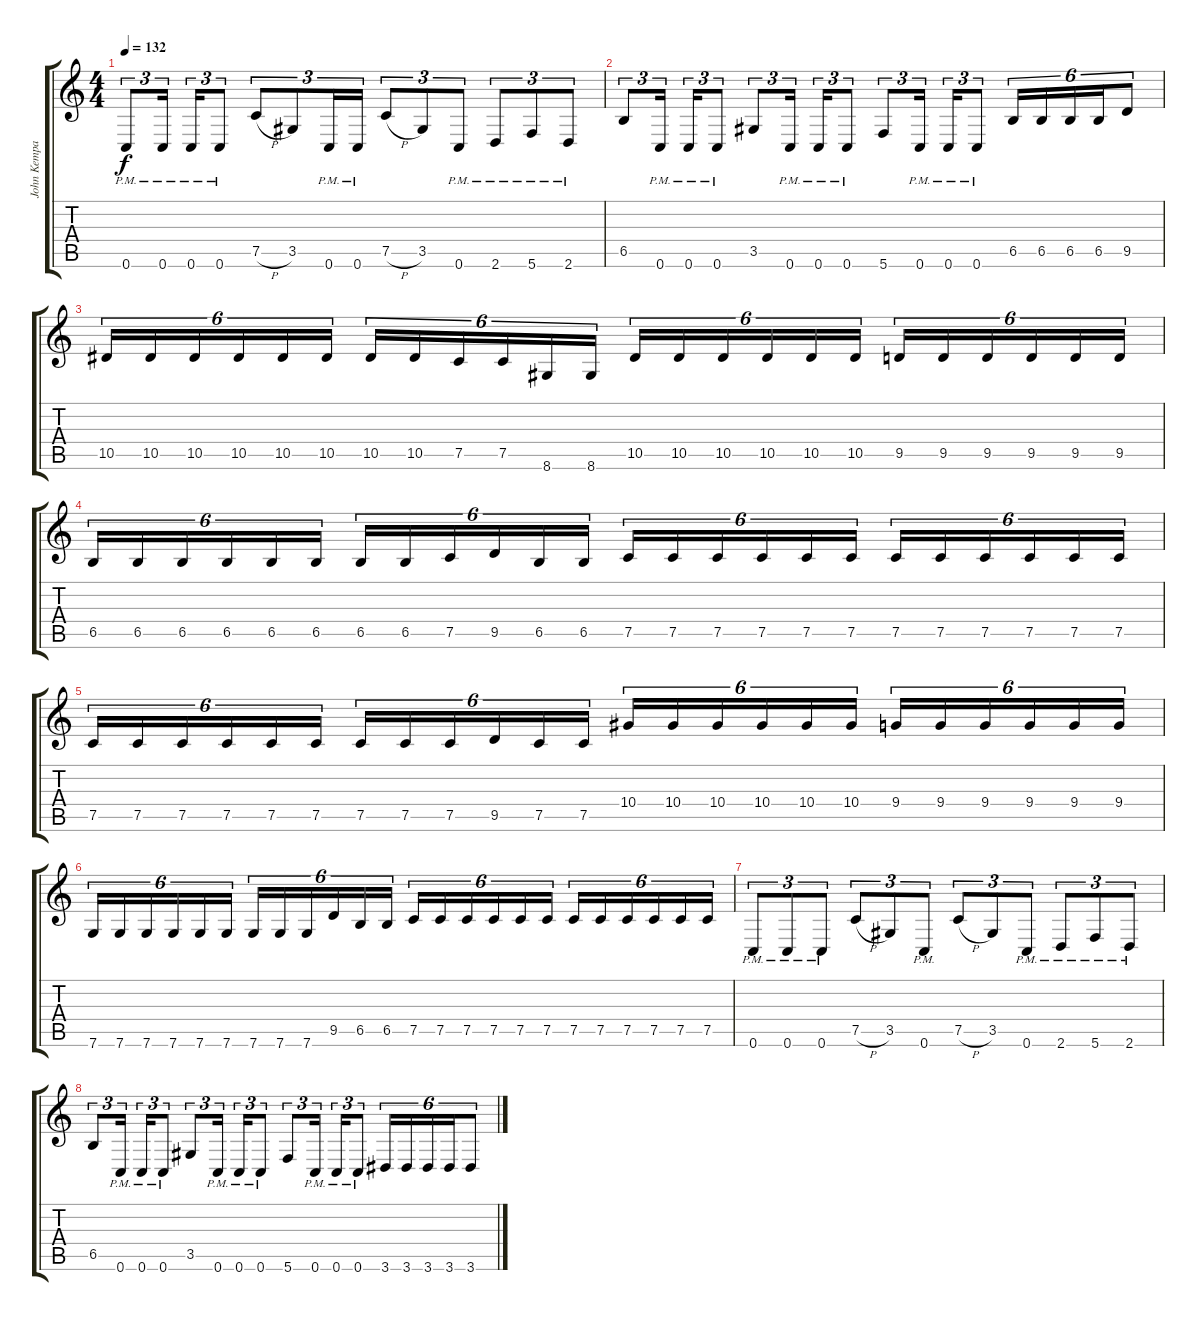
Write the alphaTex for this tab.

\track ("John Kempainen (Rhythm Guitar)" "John Kempa") {instrument distortionguitar}
\staff {score tabs}
\tuning (C4 G3 Eb3 Bb2 F2 C2) {hide}
\ts (4 4)
\tempo 132
\clef g2
\ks c
0.6{pm}.8{tu (3 2) dy f} 0.6{pm}.16{tu (3 2)} 0.6{pm}.16{tu (3 2)} 0.6{pm}.8{tu (3 2)} 7.5{h}.8{tu (3 2)} 3.5.8{tu (3 2)} 0.6{pm}.16{tu (3 2)} 0.6{pm}.16{tu (3 2)} 7.5{h}.8{tu (3 2)} 3.5.8{tu (3 2)} 0.6{pm}.8{tu (3 2)} 2.6{pm}.8{tu (3 2)} 5.6{pm}.8{tu (3 2)} 2.6{pm}.8{tu (3 2)} |
6.5.8{tu (3 2)} 0.6{pm}.16{tu (3 2)} 0.6{pm}.16{tu (3 2)} 0.6{pm}.8{tu (3 2)} 3.5.8{tu (3 2)} 0.6{pm}.16{tu (3 2)} 0.6{pm}.16{tu (3 2)} 0.6{pm}.8{tu (3 2)} 5.6.8{tu (3 2)} 0.6{pm}.16{tu (3 2)} 0.6{pm}.16{tu (3 2)} 0.6{pm}.8{tu (3 2)} 6.5.16{tu (6 4)} 6.5.16{tu (6 4)} 6.5.16{tu (6 4)} 6.5.16{tu (6 4)} 9.5.8{tu (6 4)} |
10.5.16{tu (6 4)} 10.5.16{tu (6 4)} 10.5.16{tu (6 4)} 10.5.16{tu (6 4)} 10.5.16{tu (6 4)} 10.5.16{tu (6 4)} 10.5.16{tu (6 4)} 10.5.16{tu (6 4)} 7.5.16{tu (6 4)} 7.5.16{tu (6 4)} 8.6.16{tu (6 4)} 8.6.16{tu (6 4)} 10.5.16{tu (6 4)} 10.5.16{tu (6 4)} 10.5.16{tu (6 4)} 10.5.16{tu (6 4)} 10.5.16{tu (6 4)} 10.5.16{tu (6 4)} 9.5.16{tu (6 4)} 9.5.16{tu (6 4)} 9.5.16{tu (6 4)} 9.5.16{tu (6 4)} 9.5.16{tu (6 4)} 9.5.16{tu (6 4)} |
6.5.16{tu (6 4)} 6.5.16{tu (6 4)} 6.5.16{tu (6 4)} 6.5.16{tu (6 4)} 6.5.16{tu (6 4)} 6.5.16{tu (6 4)} 6.5.16{tu (6 4)} 6.5.16{tu (6 4)} 7.5.16{tu (6 4)} 9.5.16{tu (6 4)} 6.5.16{tu (6 4)} 6.5.16{tu (6 4)} 7.5.16{tu (6 4)} 7.5.16{tu (6 4)} 7.5.16{tu (6 4)} 7.5.16{tu (6 4)} 7.5.16{tu (6 4)} 7.5.16{tu (6 4)} 7.5.16{tu (6 4)} 7.5.16{tu (6 4)} 7.5.16{tu (6 4)} 7.5.16{tu (6 4)} 7.5.16{tu (6 4)} 7.5.16{tu (6 4)} |
7.5.16{tu (6 4)} 7.5.16{tu (6 4)} 7.5.16{tu (6 4)} 7.5.16{tu (6 4)} 7.5.16{tu (6 4)} 7.5.16{tu (6 4)} 7.5.16{tu (6 4)} 7.5.16{tu (6 4)} 7.5.16{tu (6 4)} 9.5.16{tu (6 4)} 7.5.16{tu (6 4)} 7.5.16{tu (6 4)} 10.4.16{tu (6 4)} 10.4.16{tu (6 4)} 10.4.16{tu (6 4)} 10.4.16{tu (6 4)} 10.4.16{tu (6 4)} 10.4.16{tu (6 4)} 9.4.16{tu (6 4)} 9.4.16{tu (6 4)} 9.4.16{tu (6 4)} 9.4.16{tu (6 4)} 9.4.16{tu (6 4)} 9.4.16{tu (6 4)} |
7.6.16{tu (6 4)} 7.6.16{tu (6 4)} 7.6.16{tu (6 4)} 7.6.16{tu (6 4)} 7.6.16{tu (6 4)} 7.6.16{tu (6 4)} 7.6.16{tu (6 4)} 7.6.16{tu (6 4)} 7.6.16{tu (6 4)} 9.5.16{tu (6 4)} 6.5.16{tu (6 4)} 6.5.16{tu (6 4)} 7.5.16{tu (6 4)} 7.5.16{tu (6 4)} 7.5.16{tu (6 4)} 7.5.16{tu (6 4)} 7.5.16{tu (6 4)} 7.5.16{tu (6 4)} 7.5.16{tu (6 4)} 7.5.16{tu (6 4)} 7.5.16{tu (6 4)} 7.5.16{tu (6 4)} 7.5.16{tu (6 4)} 7.5.16{tu (6 4)} |
0.6{pm}.8{tu (3 2)} 0.6{pm}.8{tu (3 2)} 0.6{pm}.8{tu (3 2)} 7.5{h}.8{tu (3 2)} 3.5.8{tu (3 2)} 0.6{pm}.8{tu (3 2)} 7.5{h}.8{tu (3 2)} 3.5.8{tu (3 2)} 0.6{pm}.8{tu (3 2)} 2.6{pm}.8{tu (3 2)} 5.6{pm}.8{tu (3 2)} 2.6{pm}.8{tu (3 2)} |
6.5.8{tu (3 2)} 0.6{pm}.16{tu (3 2)} 0.6{pm}.16{tu (3 2)} 0.6{pm}.8{tu (3 2)} 3.5.8{tu (3 2)} 0.6{pm}.16{tu (3 2)} 0.6{pm}.16{tu (3 2)} 0.6{pm}.8{tu (3 2)} 5.6.8{tu (3 2)} 0.6{pm}.16{tu (3 2)} 0.6{pm}.16{tu (3 2)} 0.6{pm}.8{tu (3 2)} 3.6.16{tu (6 4)} 3.6.16{tu (6 4)} 3.6.16{tu (6 4)} 3.6.16{tu (6 4)} 3.6.8{tu (6 4)}
